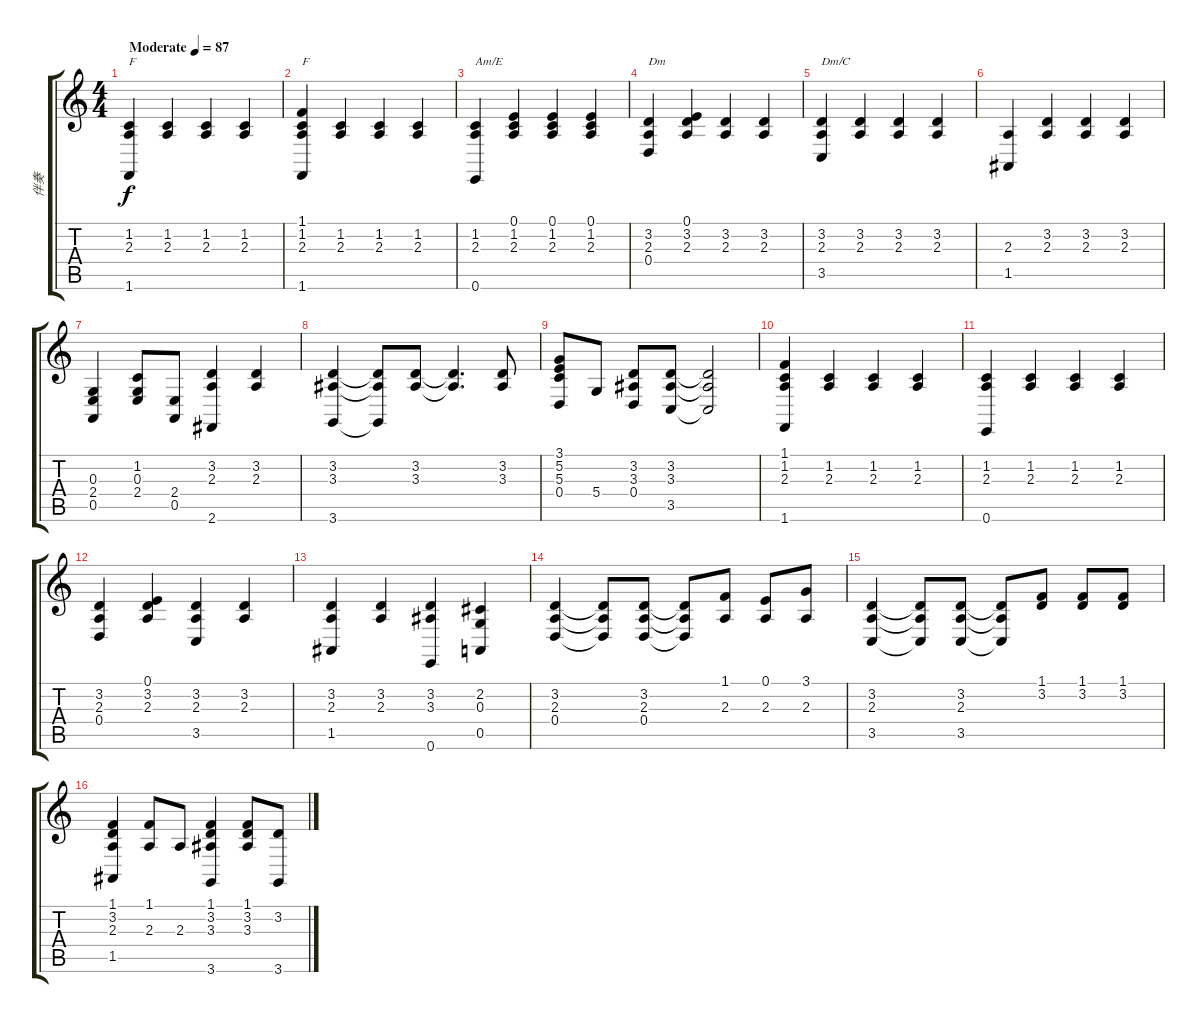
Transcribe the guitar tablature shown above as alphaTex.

\track ("伴奏" "伴奏") {instrument electricpiano1}
\staff {score tabs}
\tuning (E4 B3 G3 D3 A2 E2) {hide}
\ts (4 4)
\tempo (87 "Moderate")
\clef g2
\ks c
(1.2 2.3 1.6).4{txt "F" dy f instrument electricpiano1} (1.2 2.3).4 (1.2 2.3).4 (1.2 2.3).4 |
(1.1 1.2 2.3 1.6).4{txt "F"} (1.2 2.3).4 (1.2 2.3).4 (1.2 2.3).4 |
(1.2 2.3 0.6).4{txt "Am/E"} (0.1 1.2 2.3).4 (0.1 1.2 2.3).4 (0.1 1.2 2.3).4 |
(3.2 2.3 0.4).4{txt "Dm"} (0.1 3.2 2.3).4 (3.2 2.3).4 (3.2 2.3).4 |
(3.2 2.3 3.5).4{txt "Dm/C"} (3.2 2.3).4 (3.2 2.3).4 (3.2 2.3).4 |
(2.3 1.5).4 (3.2 2.3).4 (3.2 2.3).4 (3.2 2.3).4 |
(0.3 2.4 0.5).4 (1.2 0.3 2.4).8 (2.4 0.5).8 (3.2 2.3 2.6).4 (3.2 2.3).4 |
(3.2 3.3 3.6).4 (3.2{t} 3.3{t} 3.6{t}).8 (3.2 3.3).8 (3.2{t} 3.3{t}).4{d} (3.2 3.3).8 |
(3.1 5.2 5.3 0.4).8 5.4.8 (3.2 3.3 0.4).8 (3.2 3.3 3.5).8 (3.2{t} 3.3{t} 3.5{t}).2 |
(1.1 1.2 2.3 1.6).4 (1.2 2.3).4 (1.2 2.3).4 (1.2 2.3).4 |
(1.2 2.3 0.6).4 (1.2 2.3).4 (1.2 2.3).4 (1.2 2.3).4 |
(3.2 2.3 0.4).4 (0.1 3.2 2.3).4 (3.2 2.3 3.5).4 (3.2 2.3).4 |
(3.2 2.3 1.5).4 (3.2 2.3).4 (3.2 3.3 0.6).4 (2.2 0.3 0.5).4 |
(3.2 2.3 0.4).4 (3.2{t} 2.3{t} 0.4{t}).8 (3.2 2.3 0.4).8 (3.2{t} 2.3{t} 0.4{t}).8 (1.1 2.3).8 (0.1 2.3).8 (3.1 2.3).8 |
(3.2 2.3 3.5).4 (3.2{t} 2.3{t} 3.5{t}).8 (3.2 2.3 3.5).8 (3.2{t} 2.3{t} 3.5{t}).8 (1.1 3.2).8 (1.1 3.2).8 (1.1 3.2).8 |
(1.1 3.2 2.3 1.5).4 (1.1 2.3).8 2.3.8 (1.1 3.2 3.3 3.6).4 (1.1 3.2 3.3).8 (3.2 3.6).8
